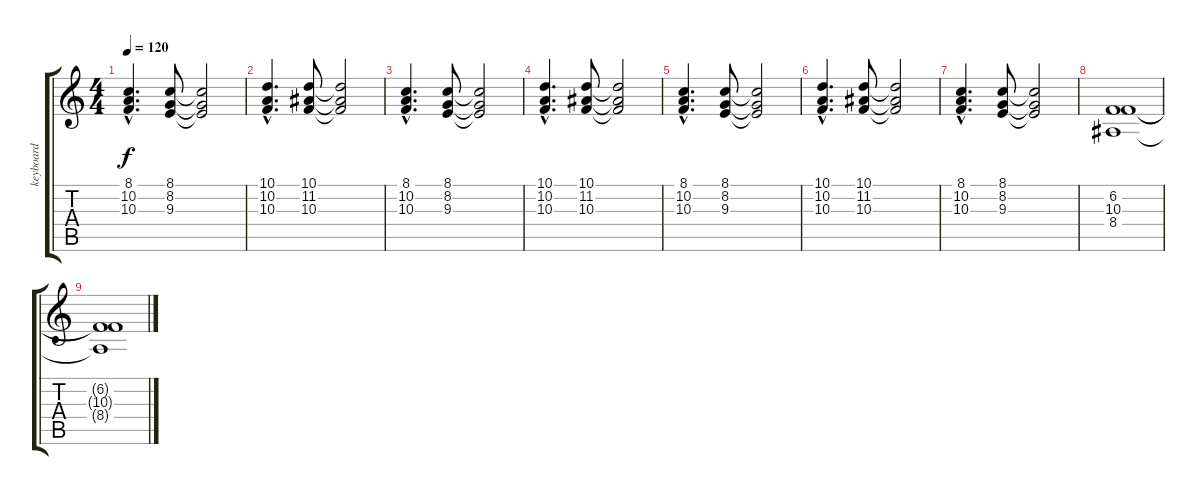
\track ("keyboard" "keyboard") {instrument synthbrass2}
\staff {score tabs}
\tuning (E4 B3 G3 D3 A2 E2) {hide}
\ts (4 4)
\tempo 120
\clef g2
\ks c
(8.1{hac} 10.2{hac} 10.3{hac}).4{d dy f} (8.1 8.2 9.3).8 (8.1{t} 8.2{t} 9.3{t}).2 |
(10.1{hac} 10.2{hac} 10.3{hac}).4{d} (10.1 11.2 10.3).8 (10.1{t} 11.2{t} 10.3{t}).2 |
(8.1{hac} 10.2{hac} 10.3{hac}).4{d} (8.1 8.2 9.3).8 (8.1{t} 8.2{t} 9.3{t}).2 |
(10.1{hac} 10.2{hac} 10.3{hac}).4{d} (10.1 11.2 10.3).8 (10.1{t} 11.2{t} 10.3{t}).2 |
(8.1{hac} 10.2{hac} 10.3{hac}).4{d} (8.1 8.2 9.3).8 (8.1{t} 8.2{t} 9.3{t}).2 |
(10.1{hac} 10.2{hac} 10.3{hac}).4{d} (10.1 11.2 10.3).8 (10.1{t} 11.2{t} 10.3{t}).2 |
(8.1{hac} 10.2{hac} 10.3{hac}).4{d} (8.1 8.2 9.3).8 (8.1{t} 8.2{t} 9.3{t}).2 |
(6.2 10.3 8.4).1 |
(6.2{t} 10.3{t} 8.4{t}).1
